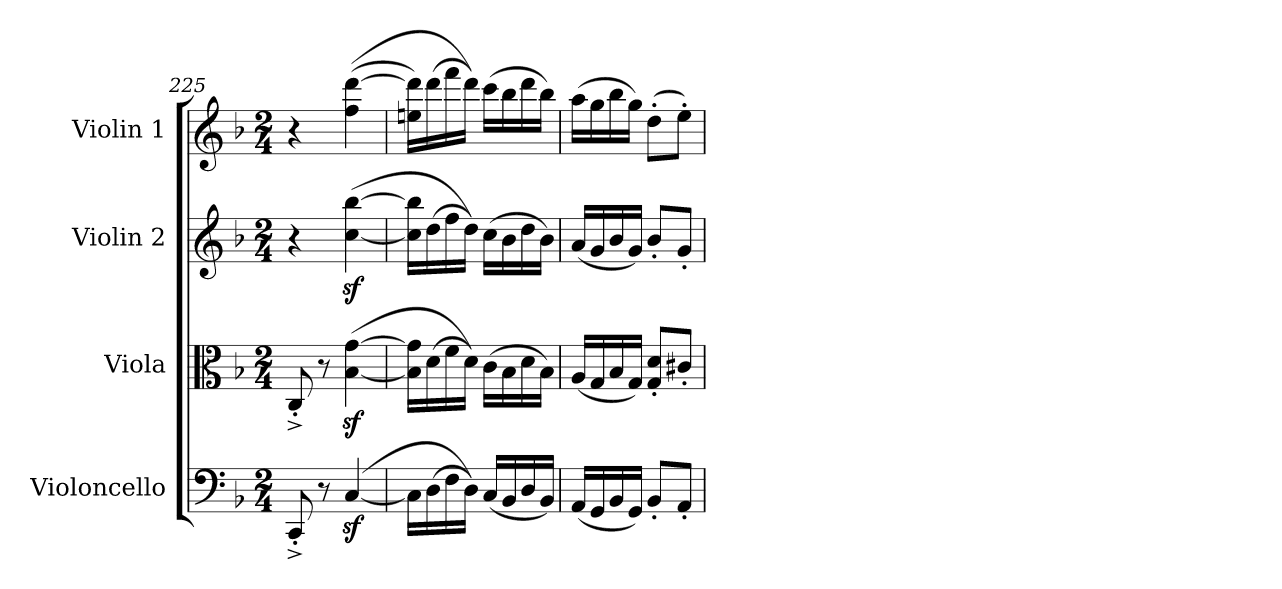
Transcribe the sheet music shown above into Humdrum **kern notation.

**kern	**kern	**kern	**kern	**dynam
*part4	*part3	*part2	*part1	*part1
*staff4	*staff3	*staff2	*staff1	*staff1
*I"Violoncello	*I"Viola	*I"Violin 2	*I"Violin 1	*
*I'Vc	*I'Vla	*I'Vln	*I'Vln	*
!!LO:LB:g=z
*clefF4	*clefC3	*clefG2	*clefG2	*
*k[b-]	*k[b-]	*k[b-]	*k[b-]	*
*M2/4	*M2/4	*M2/4	*M2/4	*
=225	=225	=225	=225	=225
8CC'^/	8C'^/	4r	4r	.
8r	8r	.	.	.
!	!	!	!	!LO:DY:b
(>[4Cz</	([4B-\z< [4g\z<	([4cc\z< [4bb-\z<	((4ff\ [4ddd\	other-dynamics
=226	=226	=226	=226	=226
16C\LL]	16B-\] 16g\]LL	16cc\] 16bb-\]LL	16een\ 16ddd\]LL)	.
(16D\	(16d\	(16dd\	(16ddd\	.
16F\	16f\	16ff\	16fff\	.
16D\JJ))	16d\JJ))	16dd\JJ))	16ddd\JJ))	.
(16C/LL	(16c\LL	(16cc\LL	(16ccc\LL	.
16BB-/	16B-\	16b-\	16bb-\	.
16D/	16d\	16dd\	16ddd\	.
16BB-/JJ)	16B-\JJ)	16b-\JJ)	16bb-\JJ)	.
=227	=227	=227	=227	=227
(16AA/LL	(16A/LL	(16a/LL	(16aa\LL	.
16GG/	16G/	16g/	16gg\	.
16BB-/	16B-/	16b-/	16bb-\	.
16GG/JJ)	16G/JJ)	16g/JJ)	16gg\JJ)	.
8BB-'/L	8G/' 8d/'L	8b-'/L	(8dd'\L	.
8AA'/J	8c#X'/J	8g'/J	8ee'\J)	.
=	=	=	=	=
*-	*-	*-	*-	*-
